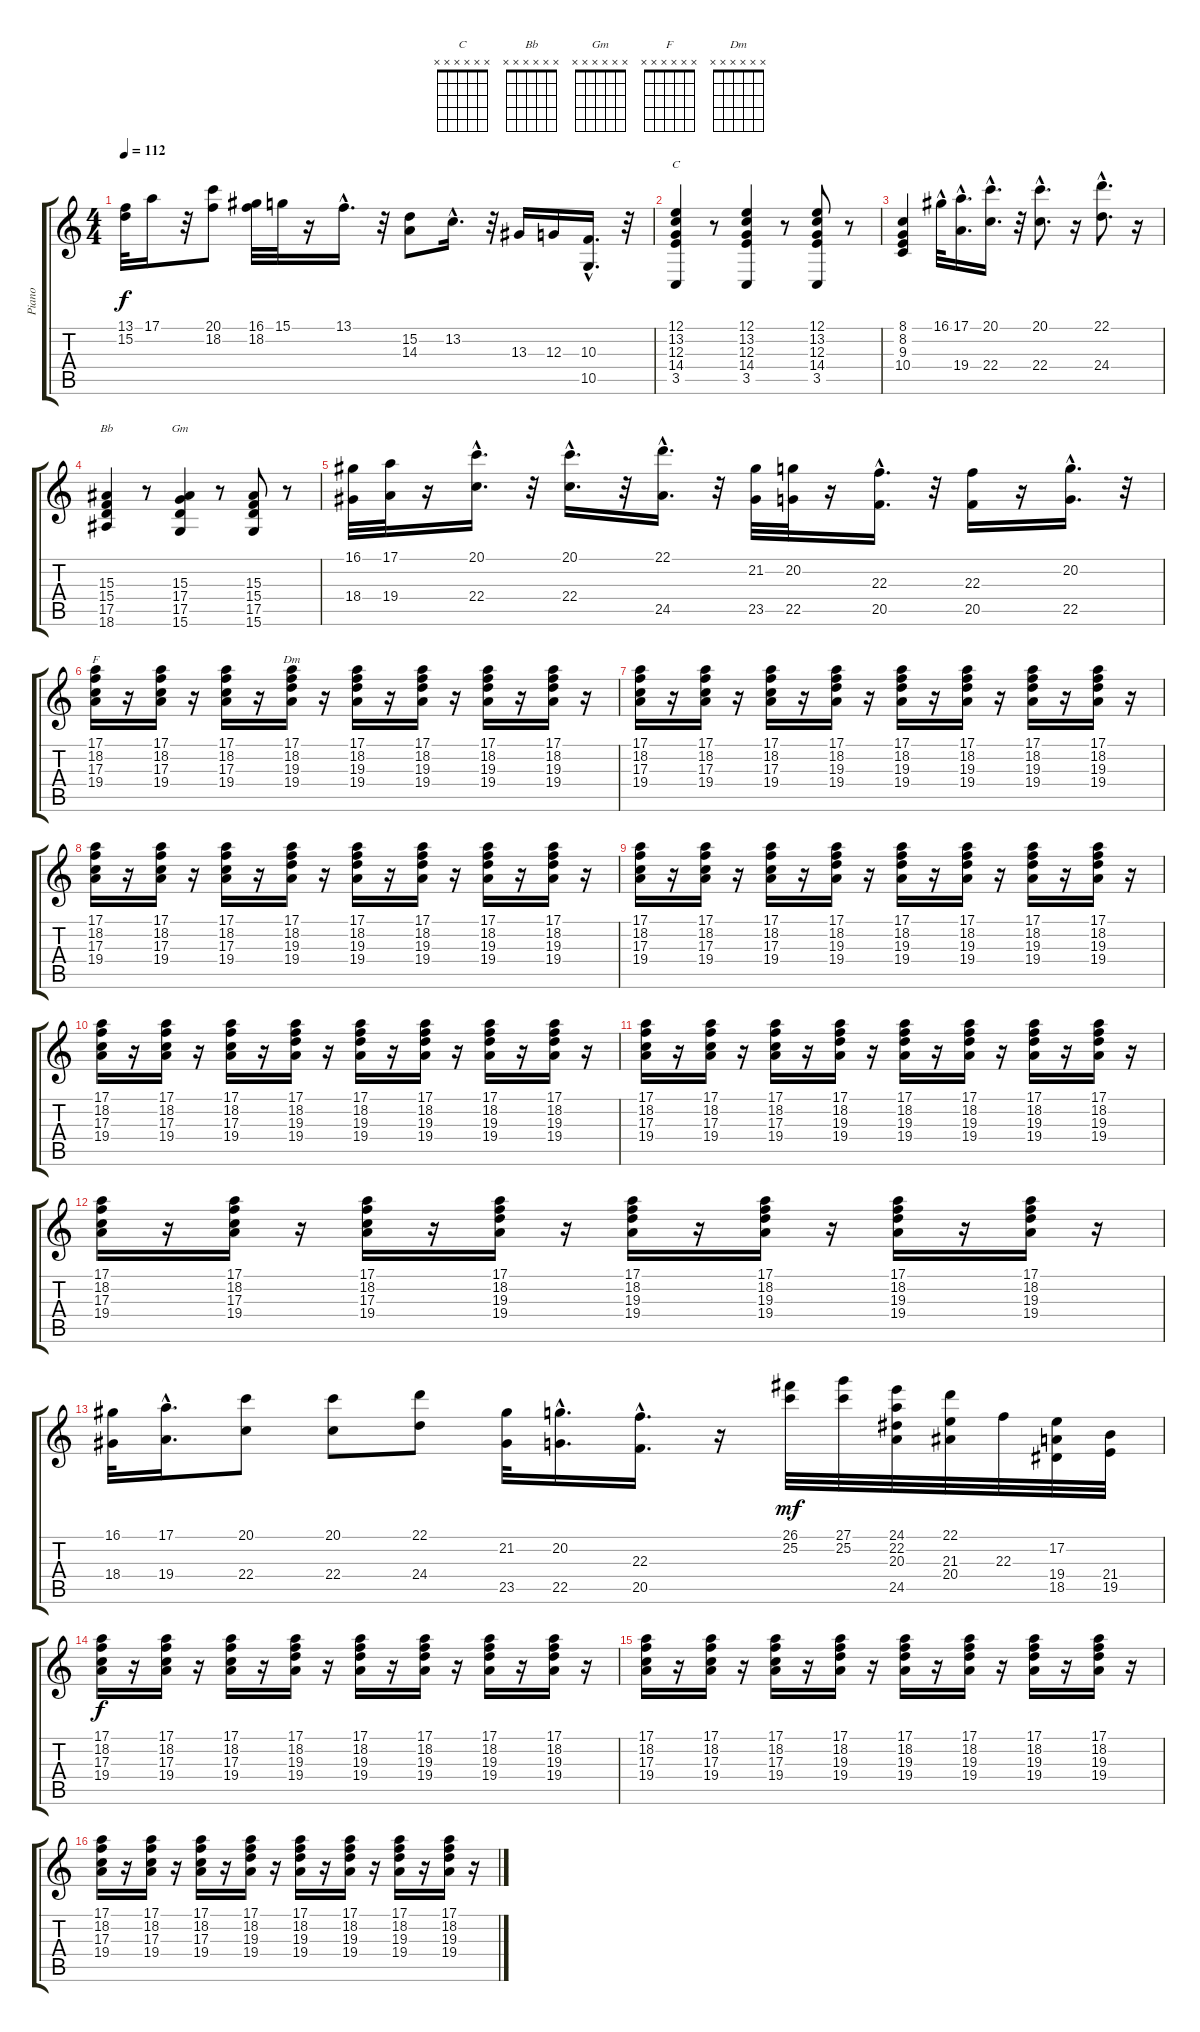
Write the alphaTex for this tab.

\track ("Piano" "Piano") {instrument acousticgrandpiano}
\staff {score tabs}
\tuning (E4 B3 G3 D3 A2 E2) {hide}
\chord ("C" x x x x x x) {firstfret 0}
\chord ("Bb" x x x x x x) {firstfret 0}
\chord ("Gm" x x x x x x) {firstfret 0}
\chord ("F" x x x x x x) {firstfret 0}
\chord ("Dm" x x x x x x) {firstfret 0}
\ts (4 4)
\tempo 112
\clef g2
\ks c
(13.1 15.2).32{dy f} 17.1.16 r.32 (20.1 18.2).8 (16.1 18.2).32 15.1.32 r.16 13.1{hac}.16{d} r.32 (15.2 14.3).8 13.2{hac}.16{d} r.32 13.3.16 12.3.16 (10.3{hac} 10.5{hac}).16{d} r.32 |
(12.1 13.2 12.3 14.4 3.5).4{ch "C"} r.8 (12.1 13.2 12.3 14.4 3.5).4 r.8 (12.1 13.2 12.3 14.4 3.5).8 r.8 |
(8.1 8.2 9.3 10.4).4 16.1{hac}.32 (17.1{hac} 19.4{hac}).16{d} (20.1{hac} 22.4{hac}).16{d} r.32 (20.1{hac} 22.4{hac}).8{d} r.16 (22.1{hac} 24.4{hac}).8{d} r.16 |
(15.3 15.4 17.5 18.6).4{ch "Bb"} r.8 (15.3 17.4 17.5 15.6).4{ch "Gm"} r.8 (15.3 15.4 17.5 15.6).8 r.8 |
(16.1 18.4).32 (17.1 19.4).32 r.16 (20.1{hac} 22.4{hac}).16{d} r.32 (20.1{hac} 22.4{hac}).16{d} r.32 (22.1{hac} 24.5{hac}).16{d} r.32 (21.2 23.5).32 (20.2 22.5).32 r.16 (22.3{hac} 20.5{hac}).16{d} r.32 (22.3 20.5).16 r.16 (20.2{hac} 22.5{hac}).16{d} r.32 |
(17.1 18.2 17.3 19.4).16{ch "F"} r.16 (17.1 18.2 17.3 19.4).16 r.16 (17.1 18.2 17.3 19.4).16 r.16 (17.1 18.2 19.3 19.4).16{ch "Dm"} r.16 (17.1 18.2 19.3 19.4).16 r.16 (17.1 18.2 19.3 19.4).16 r.16 (17.1 18.2 19.3 19.4).16 r.16 (17.1 18.2 19.3 19.4).16 r.16 |
(17.1 18.2 17.3 19.4).16 r.16 (17.1 18.2 17.3 19.4).16 r.16 (17.1 18.2 17.3 19.4).16 r.16 (17.1 18.2 19.3 19.4).16 r.16 (17.1 18.2 19.3 19.4).16 r.16 (17.1 18.2 19.3 19.4).16 r.16 (17.1 18.2 19.3 19.4).16 r.16 (17.1 18.2 19.3 19.4).16 r.16 |
(17.1 18.2 17.3 19.4).16 r.16 (17.1 18.2 17.3 19.4).16 r.16 (17.1 18.2 17.3 19.4).16 r.16 (17.1 18.2 19.3 19.4).16 r.16 (17.1 18.2 19.3 19.4).16 r.16 (17.1 18.2 19.3 19.4).16 r.16 (17.1 18.2 19.3 19.4).16 r.16 (17.1 18.2 19.3 19.4).16 r.16 |
(17.1 18.2 17.3 19.4).16 r.16 (17.1 18.2 17.3 19.4).16 r.16 (17.1 18.2 17.3 19.4).16 r.16 (17.1 18.2 19.3 19.4).16 r.16 (17.1 18.2 19.3 19.4).16 r.16 (17.1 18.2 19.3 19.4).16 r.16 (17.1 18.2 19.3 19.4).16 r.16 (17.1 18.2 19.3 19.4).16 r.16 |
(17.1 18.2 17.3 19.4).16 r.16 (17.1 18.2 17.3 19.4).16 r.16 (17.1 18.2 17.3 19.4).16 r.16 (17.1 18.2 19.3 19.4).16 r.16 (17.1 18.2 19.3 19.4).16 r.16 (17.1 18.2 19.3 19.4).16 r.16 (17.1 18.2 19.3 19.4).16 r.16 (17.1 18.2 19.3 19.4).16 r.16 |
(17.1 18.2 17.3 19.4).16 r.16 (17.1 18.2 17.3 19.4).16 r.16 (17.1 18.2 17.3 19.4).16 r.16 (17.1 18.2 19.3 19.4).16 r.16 (17.1 18.2 19.3 19.4).16 r.16 (17.1 18.2 19.3 19.4).16 r.16 (17.1 18.2 19.3 19.4).16 r.16 (17.1 18.2 19.3 19.4).16 r.16 |
(17.1 18.2 17.3 19.4).16 r.16 (17.1 18.2 17.3 19.4).16 r.16 (17.1 18.2 17.3 19.4).16 r.16 (17.1 18.2 19.3 19.4).16 r.16 (17.1 18.2 19.3 19.4).16 r.16 (17.1 18.2 19.3 19.4).16 r.16 (17.1 18.2 19.3 19.4).16 r.16 (17.1 18.2 19.3 19.4).16 r.16 |
(16.1 18.4).32 (17.1{hac} 19.4{hac}).16{d} (20.1 22.4).8 (20.1 22.4).8 (22.1 24.4).8 (21.2 23.5).32 (20.2{hac} 22.5{hac}).16{d} (22.3{hac} 20.5{hac}).16{d} r.16 (26.1 25.2).32{dy mf} (27.1 25.2).32 (24.1 22.2 20.3 24.5).32 (22.1 21.3 20.4).32 22.3.32 (17.2 19.4 18.5).32 (21.4 19.5).32 |
(17.1 18.2 17.3 19.4).16{dy f} r.16 (17.1 18.2 17.3 19.4).16 r.16 (17.1 18.2 17.3 19.4).16 r.16 (17.1 18.2 19.3 19.4).16 r.16 (17.1 18.2 19.3 19.4).16 r.16 (17.1 18.2 19.3 19.4).16 r.16 (17.1 18.2 19.3 19.4).16 r.16 (17.1 18.2 19.3 19.4).16 r.16 |
(17.1 18.2 17.3 19.4).16 r.16 (17.1 18.2 17.3 19.4).16 r.16 (17.1 18.2 17.3 19.4).16 r.16 (17.1 18.2 19.3 19.4).16 r.16 (17.1 18.2 19.3 19.4).16 r.16 (17.1 18.2 19.3 19.4).16 r.16 (17.1 18.2 19.3 19.4).16 r.16 (17.1 18.2 19.3 19.4).16 r.16 |
(17.1 18.2 17.3 19.4).16 r.16 (17.1 18.2 17.3 19.4).16 r.16 (17.1 18.2 17.3 19.4).16 r.16 (17.1 18.2 19.3 19.4).16 r.16 (17.1 18.2 19.3 19.4).16 r.16 (17.1 18.2 19.3 19.4).16 r.16 (17.1 18.2 19.3 19.4).16 r.16 (17.1 18.2 19.3 19.4).16 r.16
